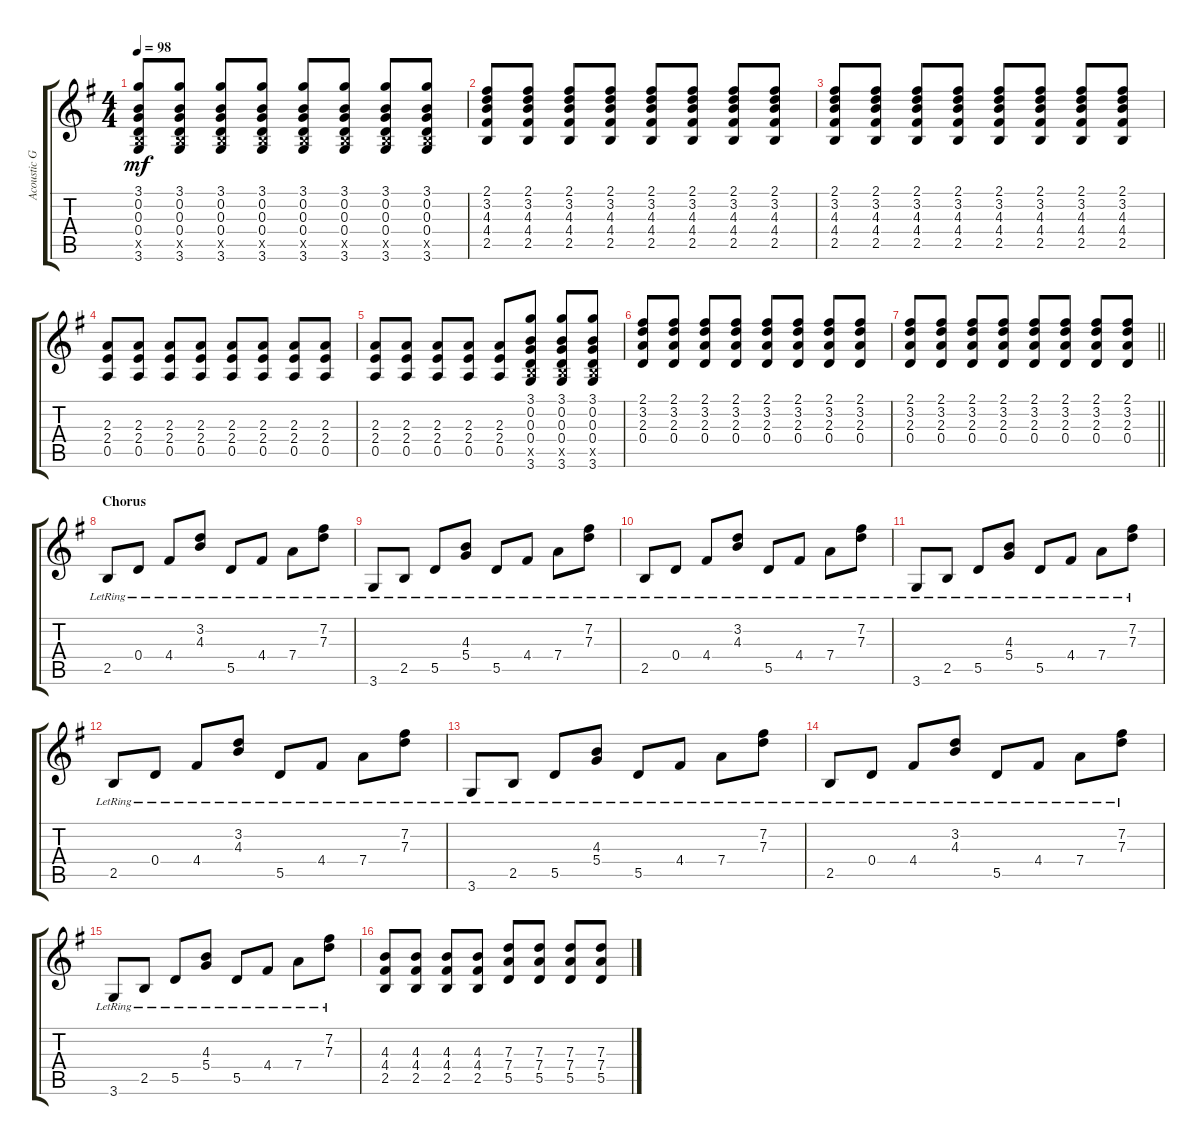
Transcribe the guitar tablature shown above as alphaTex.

\track ("Acoustic Guitar 2" "Acoustic G") {instrument acousticguitarsteel}
\staff {score tabs}
\tuning (E4 B3 G3 D3 A2 E2) {hide}
\ts (4 4)
\tempo 98
\clef g2
\ks g
(3.1 0.2 0.3 0.4 2.5{x} 3.6).8{dy mf} (3.1 0.2 0.3 0.4 2.5{x} 3.6).8 (3.1 0.2 0.3 0.4 2.5{x} 3.6).8 (3.1 0.2 0.3 0.4 2.5{x} 3.6).8 (3.1 0.2 0.3 0.4 2.5{x} 3.6).8 (3.1 0.2 0.3 0.4 2.5{x} 3.6).8 (3.1 0.2 0.3 0.4 2.5{x} 3.6).8 (3.1 0.2 0.3 0.4 2.5{x} 3.6).8 |
(2.1 3.2 4.3 4.4 2.5).8 (2.1 3.2 4.3 4.4 2.5).8 (2.1 3.2 4.3 4.4 2.5).8 (2.1 3.2 4.3 4.4 2.5).8 (2.1 3.2 4.3 4.4 2.5).8 (2.1 3.2 4.3 4.4 2.5).8 (2.1 3.2 4.3 4.4 2.5).8 (2.1 3.2 4.3 4.4 2.5).8 |
(2.1 3.2 4.3 4.4 2.5).8 (2.1 3.2 4.3 4.4 2.5).8 (2.1 3.2 4.3 4.4 2.5).8 (2.1 3.2 4.3 4.4 2.5).8 (2.1 3.2 4.3 4.4 2.5).8 (2.1 3.2 4.3 4.4 2.5).8 (2.1 3.2 4.3 4.4 2.5).8 (2.1 3.2 4.3 4.4 2.5).8 |
(2.3 2.4 0.5).8 (2.3 2.4 0.5).8 (2.3 2.4 0.5).8 (2.3 2.4 0.5).8 (2.3 2.4 0.5).8 (2.3 2.4 0.5).8 (2.3 2.4 0.5).8 (2.3 2.4 0.5).8 |
(2.3 2.4 0.5).8 (2.3 2.4 0.5).8 (2.3 2.4 0.5).8 (2.3 2.4 0.5).8 (2.3 2.4 0.5).8 (3.1 0.2 0.3 0.4 2.5{x} 3.6).8 (3.1 0.2 0.3 0.4 2.5{x} 3.6).8 (3.1 0.2 0.3 0.4 2.5{x} 3.6).8 |
(2.1 3.2 2.3 0.4).8 (2.1 3.2 2.3 0.4).8 (2.1 3.2 2.3 0.4).8 (2.1 3.2 2.3 0.4).8 (2.1 3.2 2.3 0.4).8 (2.1 3.2 2.3 0.4).8 (2.1 3.2 2.3 0.4).8 (2.1 3.2 2.3 0.4).8 |
\barLineRight lightlight
(2.1 3.2 2.3 0.4).8 (2.1 3.2 2.3 0.4).8 (2.1 3.2 2.3 0.4).8 (2.1 3.2 2.3 0.4).8 (2.1 3.2 2.3 0.4).8 (2.1 3.2 2.3 0.4).8 (2.1 3.2 2.3 0.4).8 (2.1 3.2 2.3 0.4).8 |
\section ("" "Chorus")
2.5{lr}.8 0.4{lr}.8 4.4{lr}.8 (3.2{lr} 4.3{lr}).8 5.5{lr}.8 4.4{lr}.8 7.4{lr}.8 (7.2{lr} 7.3{lr}).8 |
3.6{lr}.8 2.5{lr}.8 5.5{lr}.8 (4.3{lr} 5.4{lr}).8 5.5{lr}.8 4.4{lr}.8 7.4{lr}.8 (7.2{lr} 7.3{lr}).8 |
2.5{lr}.8 0.4{lr}.8 4.4{lr}.8 (3.2{lr} 4.3{lr}).8 5.5{lr}.8 4.4{lr}.8 7.4{lr}.8 (7.2{lr} 7.3{lr}).8 |
3.6{lr}.8 2.5{lr}.8 5.5{lr}.8 (4.3{lr} 5.4{lr}).8 5.5{lr}.8 4.4{lr}.8 7.4{lr}.8 (7.2{lr} 7.3{lr}).8 |
2.5{lr}.8 0.4{lr}.8 4.4{lr}.8 (3.2{lr} 4.3{lr}).8 5.5{lr}.8 4.4{lr}.8 7.4{lr}.8 (7.2{lr} 7.3{lr}).8 |
3.6{lr}.8 2.5{lr}.8 5.5{lr}.8 (4.3{lr} 5.4{lr}).8 5.5{lr}.8 4.4{lr}.8 7.4{lr}.8 (7.2{lr} 7.3{lr}).8 |
2.5{lr}.8 0.4{lr}.8 4.4{lr}.8 (3.2{lr} 4.3{lr}).8 5.5{lr}.8 4.4{lr}.8 7.4{lr}.8 (7.2{lr} 7.3{lr}).8 |
3.6{lr}.8 2.5{lr}.8 5.5{lr}.8 (4.3{lr} 5.4{lr}).8 5.5{lr}.8 4.4{lr}.8 7.4{lr}.8 (7.2{lr} 7.3{lr}).8 |
(4.3 4.4 2.5).8 (4.3 4.4 2.5).8 (4.3 4.4 2.5).8 (4.3 4.4 2.5).8 (7.3 7.4 5.5).8 (7.3 7.4 5.5).8 (7.3 7.4 5.5).8 (7.3 7.4 5.5).8
